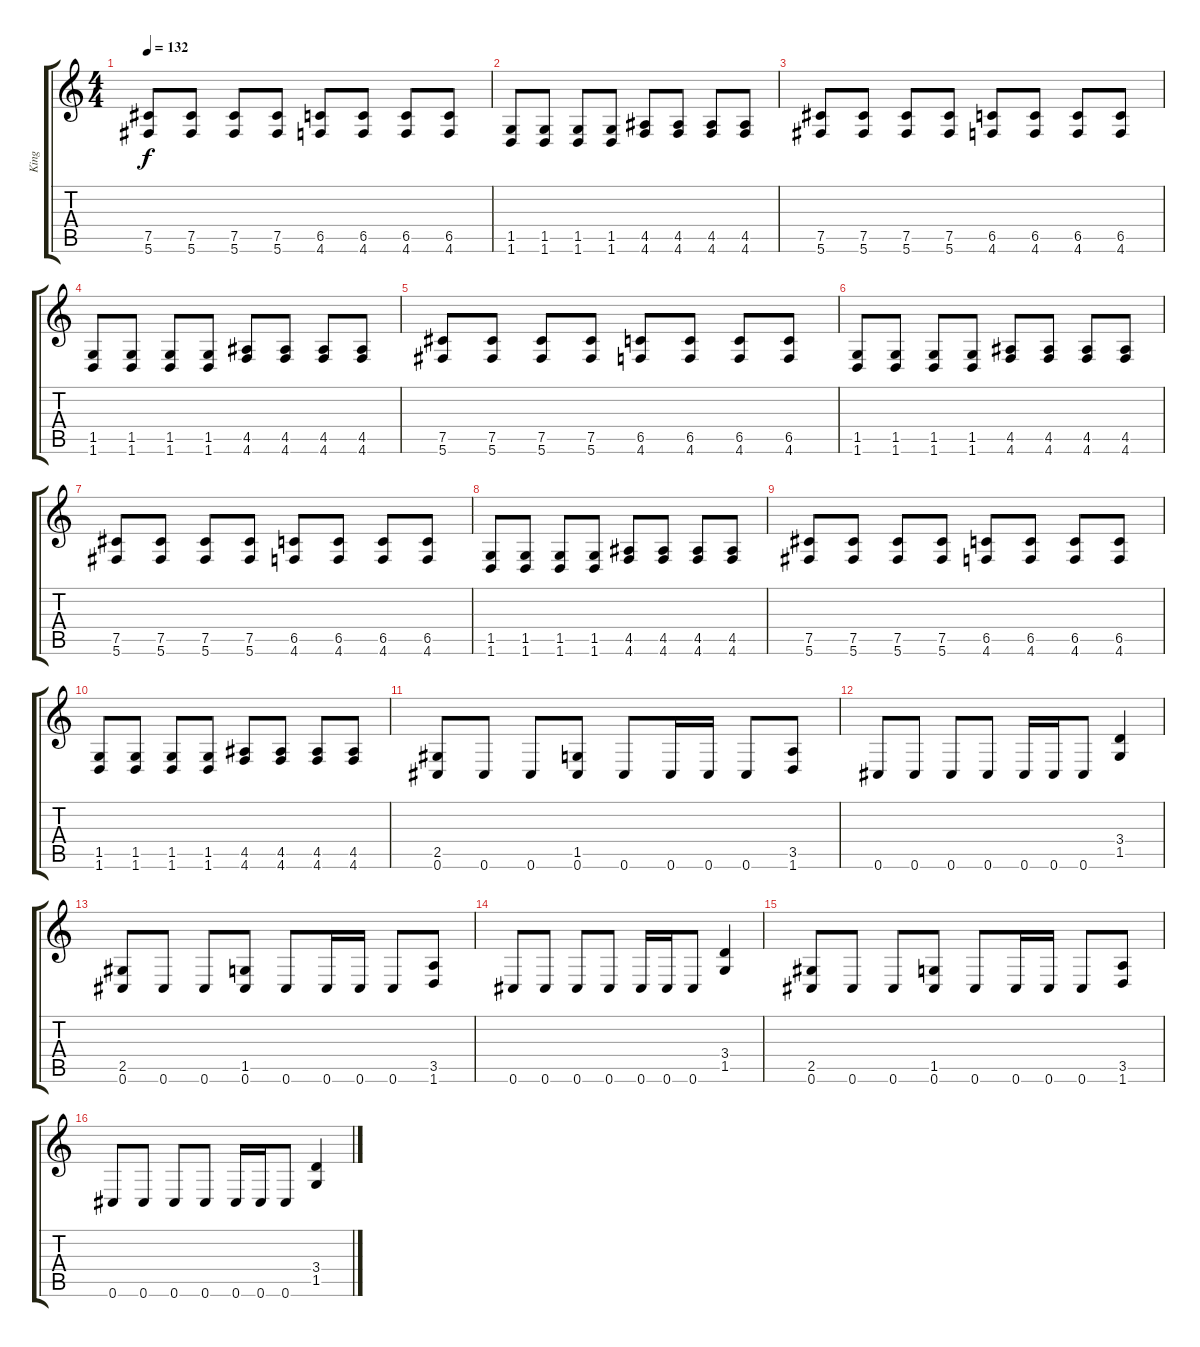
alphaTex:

\track ("King" "King") {instrument overdrivenguitar}
\staff {score tabs}
\tuning (Db4 Ab3 E3 B2 Gb2 Db2) {hide}
\ts (4 4)
\tempo 132
\clef g2
\ks c
(7.5 5.6).8{dy f} (7.5 5.6).8 (7.5 5.6).8 (7.5 5.6).8 (6.5 4.6).8 (6.5 4.6).8 (6.5 4.6).8 (6.5 4.6).8 |
(1.5 1.6).8 (1.5 1.6).8 (1.5 1.6).8 (1.5 1.6).8 (4.5 4.6).8 (4.5 4.6).8 (4.5 4.6).8 (4.5 4.6).8 |
(7.5 5.6).8 (7.5 5.6).8 (7.5 5.6).8 (7.5 5.6).8 (6.5 4.6).8 (6.5 4.6).8 (6.5 4.6).8 (6.5 4.6).8 |
(1.5 1.6).8 (1.5 1.6).8 (1.5 1.6).8 (1.5 1.6).8 (4.5 4.6).8 (4.5 4.6).8 (4.5 4.6).8 (4.5 4.6).8 |
(7.5 5.6).8 (7.5 5.6).8 (7.5 5.6).8 (7.5 5.6).8 (6.5 4.6).8 (6.5 4.6).8 (6.5 4.6).8 (6.5 4.6).8 |
(1.5 1.6).8 (1.5 1.6).8 (1.5 1.6).8 (1.5 1.6).8 (4.5 4.6).8 (4.5 4.6).8 (4.5 4.6).8 (4.5 4.6).8 |
(7.5 5.6).8 (7.5 5.6).8 (7.5 5.6).8 (7.5 5.6).8 (6.5 4.6).8 (6.5 4.6).8 (6.5 4.6).8 (6.5 4.6).8 |
(1.5 1.6).8 (1.5 1.6).8 (1.5 1.6).8 (1.5 1.6).8 (4.5 4.6).8 (4.5 4.6).8 (4.5 4.6).8 (4.5 4.6).8 |
(7.5 5.6).8 (7.5 5.6).8 (7.5 5.6).8 (7.5 5.6).8 (6.5 4.6).8 (6.5 4.6).8 (6.5 4.6).8 (6.5 4.6).8 |
(1.5 1.6).8 (1.5 1.6).8 (1.5 1.6).8 (1.5 1.6).8 (4.5 4.6).8 (4.5 4.6).8 (4.5 4.6).8 (4.5 4.6).8 |
(2.5 0.6).8 0.6.8 0.6.8 (1.5 0.6).8 0.6.8 0.6.16 0.6.16 0.6.8 (3.5 1.6).8 |
0.6.8 0.6.8 0.6.8 0.6.8 0.6.16 0.6.16 0.6.8 (3.4 1.5).4 |
(2.5 0.6).8 0.6.8 0.6.8 (1.5 0.6).8 0.6.8 0.6.16 0.6.16 0.6.8 (3.5 1.6).8 |
0.6.8 0.6.8 0.6.8 0.6.8 0.6.16 0.6.16 0.6.8 (3.4 1.5).4 |
(2.5 0.6).8 0.6.8 0.6.8 (1.5 0.6).8 0.6.8 0.6.16 0.6.16 0.6.8 (3.5 1.6).8 |
0.6.8 0.6.8 0.6.8 0.6.8 0.6.16 0.6.16 0.6.8 (3.4 1.5).4
